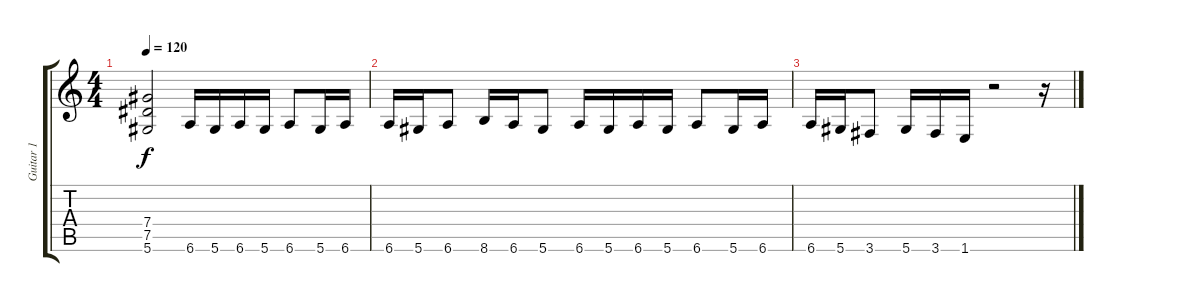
\track ("Guitar 1" "Guitar 1") {instrument overdrivenguitar}
\staff {score tabs}
\tuning (Eb4 Bb3 Gb3 Db3 Ab2 Eb2) {hide}
\ts (4 4)
\tempo 120
\clef g2
\ks c
(7.4 7.5 5.6).2{dy f} 6.6.16 5.6.16 6.6.16 5.6.16 6.6.8 5.6.16 6.6.16 |
6.6.16 5.6.16 6.6.8 8.6.16 6.6.16 5.6.8 6.6.16 5.6.16 6.6.16 5.6.16 6.6.8 5.6.16 6.6.16 |
6.6.16 5.6.16 3.6.8 5.6.16 3.6.16 1.6.16 r.2 r.16
